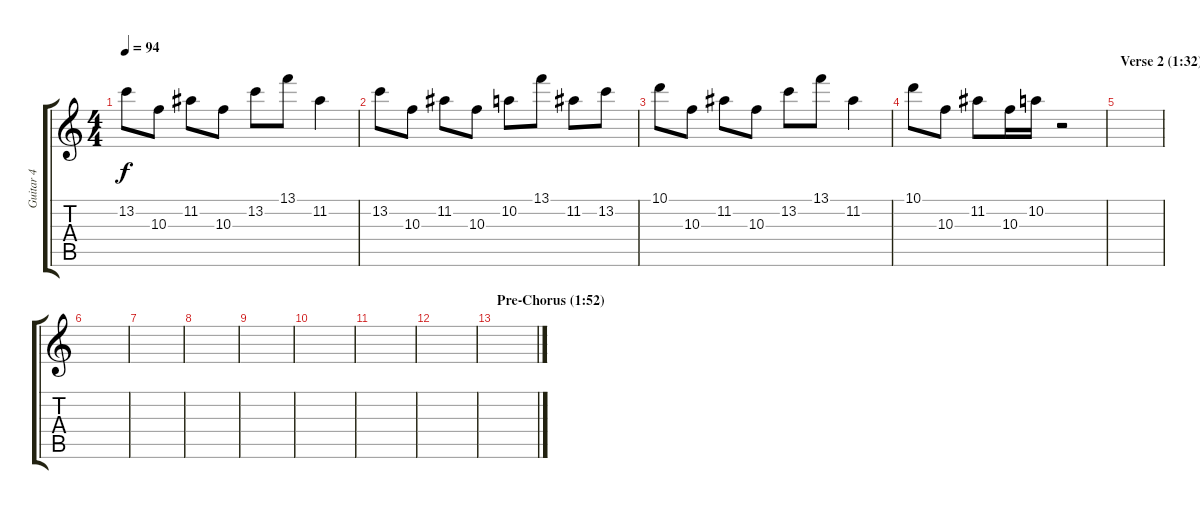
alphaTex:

\track ("Guitar 4" "Guitar 4") {instrument electricguitarclean}
\staff {score tabs}
\tuning (E4 B3 G3 D3 A2 E2) {hide}
\ts (4 4)
\tempo 94
\clef g2
\ks c
13.2.8{dy f} 10.3.8 11.2.8 10.3.8 13.2.8 13.1.8 11.2.4 |
13.2.8 10.3.8 11.2.8 10.3.8 10.2.8 13.1.8 11.2.8 13.2.8 |
10.1.8 10.3.8 11.2.8 10.3.8 13.2.8 13.1.8 11.2.4 |
10.1.8 10.3.8 11.2.8 10.3.16 10.2.16 r.2 |
\section ("" "Verse 2 (1:32)")
|
|
|
|
|
|
|
|
\section ("" "Pre-Chorus (1:52)")
